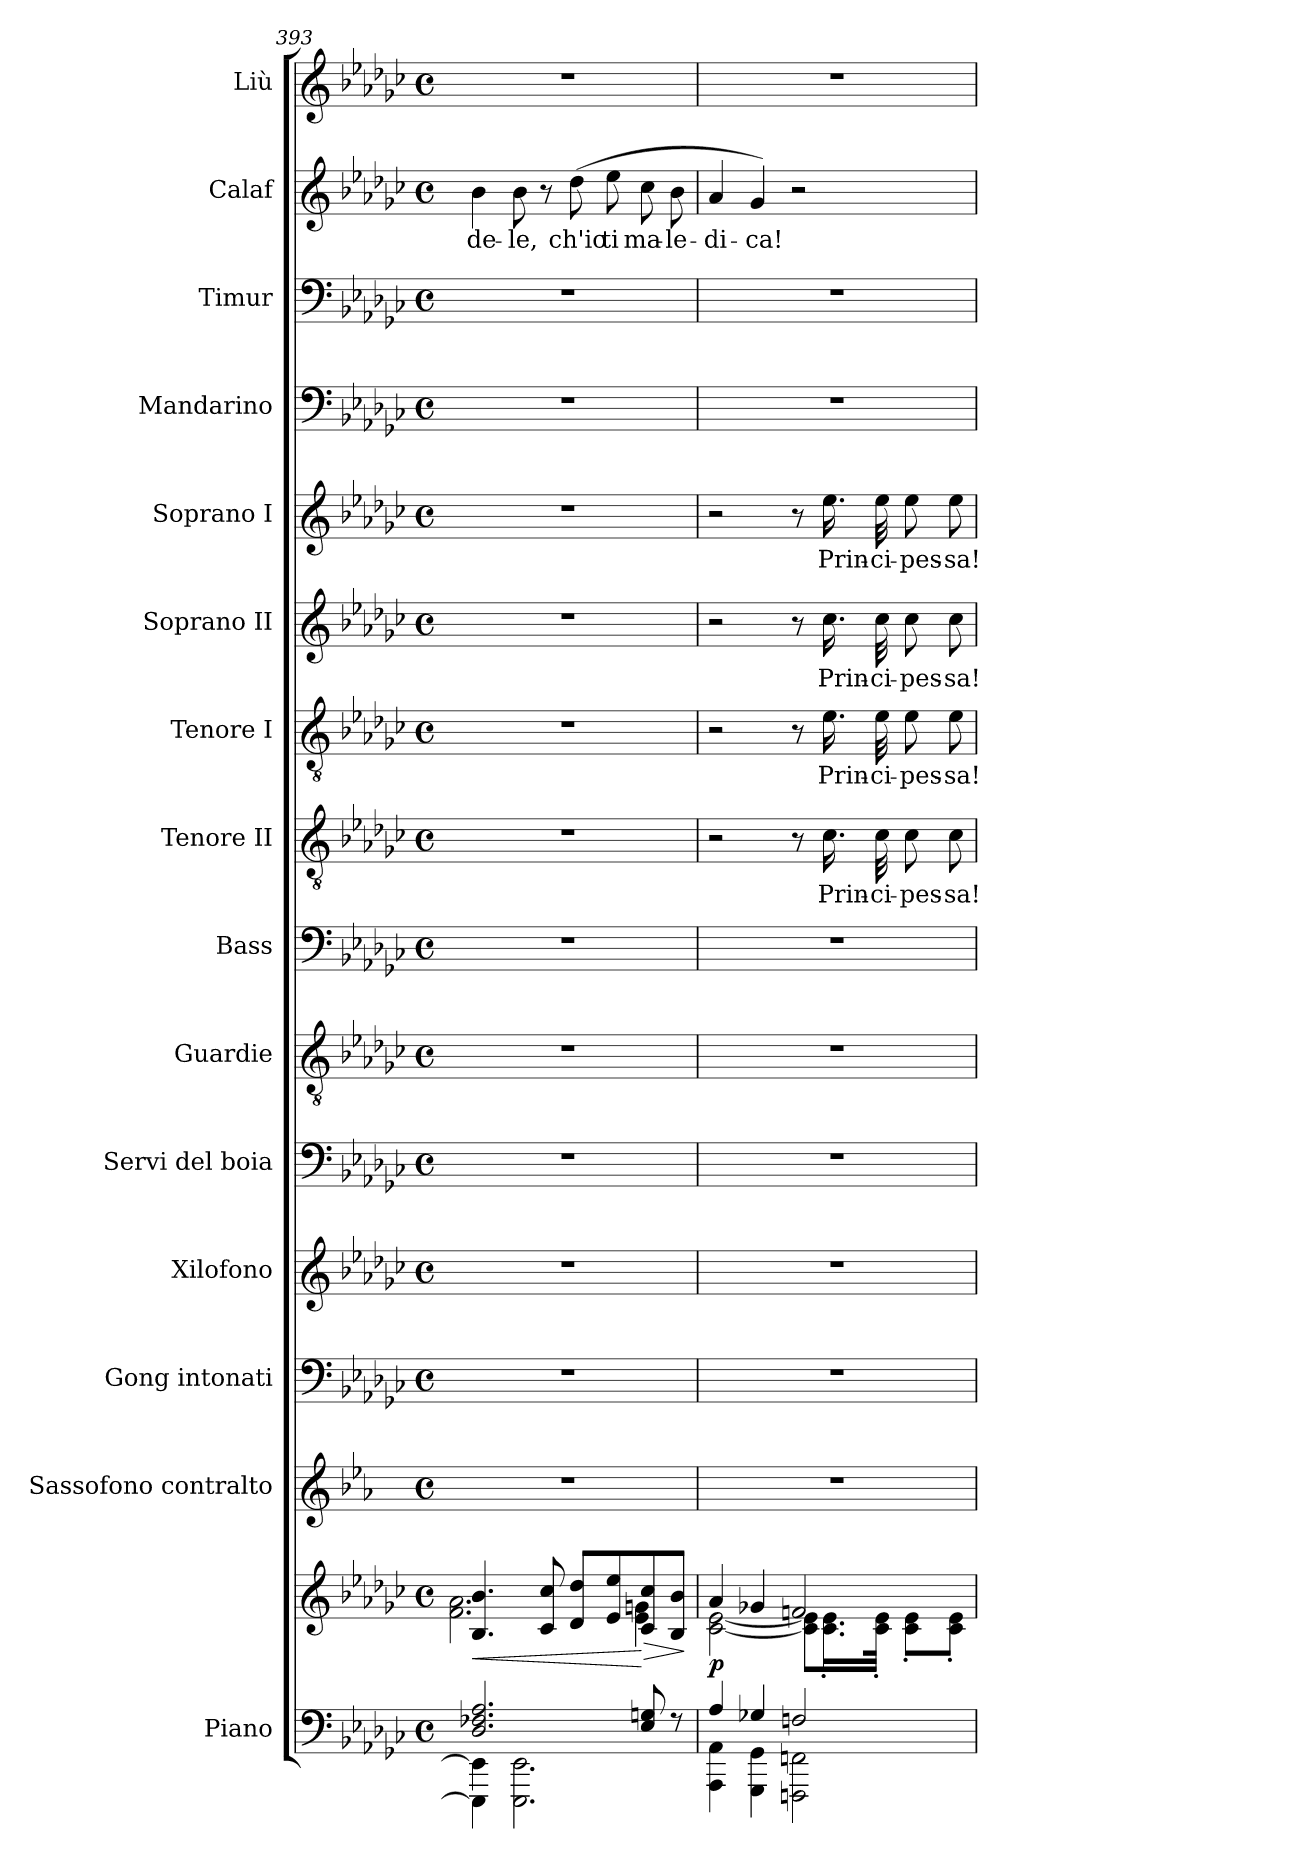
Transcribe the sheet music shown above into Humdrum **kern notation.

**kern	**kern	**dynam	**kern	**kern	**kern	**kern	**kern	**kern	**kern	**text	**kern	**text	**kern	**text	**kern	**text	**kern	**kern	**kern	**text	**kern
*part15	*part15	*part15	*part14	*part13	*part12	*part11	*part10	*part9	*part8	*part8	*part7	*part7	*part6	*part6	*part5	*part5	*part4	*part3	*part2	*part2	*part1
*staff16	*staff15	*staff15/16	*staff14	*staff13	*staff12	*staff11	*staff10	*staff9	*staff8	*staff8	*staff7	*staff7	*staff6	*staff6	*staff5	*staff5	*staff4	*staff3	*staff2	*staff2	*staff1
*I"Piano	*	*	*I"Sassofono contralto	*I"Gong intonati	*I"Xilofono	*I"Servi del boia	*I"Guardie	*I"Bass	*I"Tenore II	*	*I"Tenore I	*	*I"Soprano II	*	*I"Soprano I	*	*I"Mandarino	*I"Timur	*I"Calaf	*	*I"Liù
*I'Pno.	*	*	*	*I'Gong int.	*I'Xil.	*I'Ser.B.	*I'G.	*I'B.	*I'T. II	*	*I'T. I	*	*I'S. II	*	*I'S. I	*	*I'M.	*I'T.	*I'C.	*	*I'L.
*clefF4	*clefG2	*	*clefG2	*clefF4	*clefG2	*clefF4	*clefGv2	*clefF4	*clefGv2	*	*clefGv2	*	*clefG2	*	*clefG2	*	*clefF4	*clefF4	*clefG2	*	*clefG2
*	*	*	*ITrd5c9	*	*ITrd-7c-12	*	*	*	*	*	*	*	*	*	*	*	*	*	*	*	*
*k[b-e-a-d-g-c-]	*k[b-e-a-d-g-c-]	*	*k[b-e-a-d-g-c-]	*k[b-e-a-d-g-c-]	*k[b-e-a-d-g-c-]	*k[b-e-a-d-g-c-]	*k[b-e-a-d-g-c-]	*k[b-e-a-d-g-c-]	*k[b-e-a-d-g-c-]	*	*k[b-e-a-d-g-c-]	*	*k[b-e-a-d-g-c-]	*	*k[b-e-a-d-g-c-]	*	*k[b-e-a-d-g-c-]	*k[b-e-a-d-g-c-]	*k[b-e-a-d-g-c-]	*	*k[b-e-a-d-g-c-]
*M4/4	*M4/4	*	*M4/4	*M4/4	*M4/4	*M4/4	*M4/4	*M4/4	*M4/4	*	*M4/4	*	*M4/4	*	*M4/4	*	*M4/4	*M4/4	*M4/4	*	*M4/4
*met(c)	*met(c)	*	*met(c)	*met(c)	*met(c)	*met(c)	*met(c)	*met(c)	*met(c)	*	*met(c)	*	*met(c)	*	*met(c)	*	*met(c)	*met(c)	*met(c)	*	*met(c)
=393	=393	=393	=393	=393	=393	=393	=393	=393	=393	=393	=393	=393	=393	=393	=393	=393	=393	=393	=393	=393	=393
*^	*	*	*	*	*	*	*	*	*	*	*	*	*	*	*	*	*	*	*	*	*
*	*^	*	*	*	*	*	*	*	*	*	*	*	*	*	*	*	*	*	*	*	*	*
!	!	!	!	!LO:HP:b	!	!	!	!	!	!	!	!	!	!	!	!	!	!	!	!	!	!LO:LY:b	!
*	*	*	*^	*	*	*	*	*	*	*	*	*	*	*	*	*	*	*	*	*	*	*	*
2.D-/ 2.F-X/ 2.A-/	4EE-\]	4EEE-\]	4.B-/ 4.b-/	2.f\ 2.a-\	<	1r	1r	1r	1r	1r	1r	1r	.	1r	.	1r	.	1r	.	1r	1r	4b-\	-de-	1r
!	!	!	!	!	!	!	!	!	!	!	!	!	!	!	!	!	!	!	!	!	!	!	!LO:LY:b	!
.	2.EEE-\ 2.EE-\	2.ryy	.	.	.	.	.	.	.	.	.	.	.	.	.	.	.	.	.	.	.	8b-\	-le,	.
.	.	.	8c-/ 8cc-/	.	.	.	.	.	.	.	.	.	.	.	.	.	.	.	.	.	.	8r	.	.
!	!	!	!	!	!	!	!	!	!	!	!	!	!	!	!	!	!	!	!	!	!	!	!LO:LY:b	!
.	.	.	8d-/ 8dd-/L	.	.	.	.	.	.	.	.	.	.	.	.	.	.	.	.	.	.	(>8dd-\	ch'io	.
!	!	!	!	!	!	!	!	!	!	!	!	!	!	!	!	!	!	!	!	!	!	!	!LO:LY:b	!
.	.	.	8e-/ 8ee-/	.	.	.	.	.	.	.	.	.	.	.	.	.	.	.	.	.	.	8ee-\	ti	.
!	!	!	!	!	!LO:HP:n=1:b	!	!	!	!	!	!	!	!	!	!	!	!	!	!	!	!	!	!LO:LY:b	!
8E-/ 8Gn/	.	.	8c-/ 8cc-/	4e-\ 4gn\	[ >	.	.	.	.	.	.	.	.	.	.	.	.	.	.	.	.	8cc-\	ma-	.
!	!	!	!	!	!	!	!	!	!	!	!	!	!	!	!	!	!	!	!	!	!	!	!LO:LY:b	!
8r	.	.	8B-/ 8b-/J	.	.	.	.	.	.	.	.	.	.	.	.	.	.	.	.	.	.	8b-\	-le-	.
*v	*v	*v	*	*	*	*	*	*	*	*	*	*	*	*	*	*	*	*	*	*	*	*	*	*
*	*v	*v	*	*	*	*	*	*	*	*	*	*	*	*	*	*	*	*	*	*	*	*
.	.	]	.	.	.	.	.	.	.	.	.	.	.	.	.	.	.	.	.	.	.
=394	=394	=394	=394	=394	=394	=394	=394	=394	=394	=394	=394	=394	=394	=394	=394	=394	=394	=394	=394	=394	=394
*^	*^	*	*	*	*	*	*	*	*	*	*	*	*	*	*	*	*	*	*	*	*
!	!	!	!	!LO:DY:b	!	!	!	!	!	!	!	!	!	!	!	!	!	!	!	!	!	!LO:LY:b	!
4A-/	4AAA-\ 4AA-\	4a-/	[2c-\ [2e-\	p	1r	1r	1r	1r	1r	1r	2r	.	2r	.	2r	.	2r	.	1r	1r	4a-/	-di-	1r
!	!	!	!	!	!	!	!	!	!	!	!	!	!	!	!	!	!	!	!	!	!	!LO:LY:b	!
4G-X/	4GGG-\ 4GG-\	4g-X/	.	.	.	.	.	.	.	.	.	.	.	.	.	.	.	.	.	.	4g-/)	-ca!	.
2Fn/	2FFFn\ 2FFn\	2fn/	8c-\] 8e-\]L	.	.	.	.	.	.	.	8r	.	8r	.	8r	.	8r	.	.	.	2r	.	.
!	!	!	!	!	!	!	!	!	!	!	!	!LO:LY:b	!	!LO:LY:b	!	!LO:LY:b	!	!LO:LY:b	!	!	!	!	!
.	.	.	16.c-\' 16.e-\'L	.	.	.	.	.	.	.	16.c-\	Prin-	16.e-\	Prin-	16.cc-\	Prin-	16.ee-\	Prin-	.	.	.	.	.
!	!	!	!	!	!	!	!	!	!	!	!	!LO:LY:b	!	!LO:LY:b	!	!LO:LY:b	!	!LO:LY:b	!	!	!	!	!
.	.	.	32c-\' 32e-\'JJk	.	.	.	.	.	.	.	32c-\	-ci-	32e-\	-ci-	32cc-\	-ci-	32ee-\	-ci-	.	.	.	.	.
!	!	!	!	!	!	!	!	!	!	!	!	!LO:LY:b	!	!LO:LY:b	!	!LO:LY:b	!	!LO:LY:b	!	!	!	!	!
.	.	.	8c-\' 8e-\'L	.	.	.	.	.	.	.	8c-\	-pes-	8e-\	-pes-	8cc-\	-pes-	8ee-\	-pes-	.	.	.	.	.
!	!	!	!	!	!	!	!	!	!	!	!	!LO:LY:b	!	!LO:LY:b	!	!LO:LY:b	!	!LO:LY:b	!	!	!	!	!
.	.	.	8c-\' 8e-\'J	.	.	.	.	.	.	.	8c-\	-sa!	8e-\	-sa!	8cc-\	-sa!	8ee-\	-sa!	.	.	.	.	.
*v	*v	*	*	*	*	*	*	*	*	*	*	*	*	*	*	*	*	*	*	*	*	*	*
*	*v	*v	*	*	*	*	*	*	*	*	*	*	*	*	*	*	*	*	*	*	*	*
=	=	=	=	=	=	=	=	=	=	=	=	=	=	=	=	=	=	=	=	=	=
*-	*-	*-	*-	*-	*-	*-	*-	*-	*-	*-	*-	*-	*-	*-	*-	*-	*-	*-	*-	*-	*-
